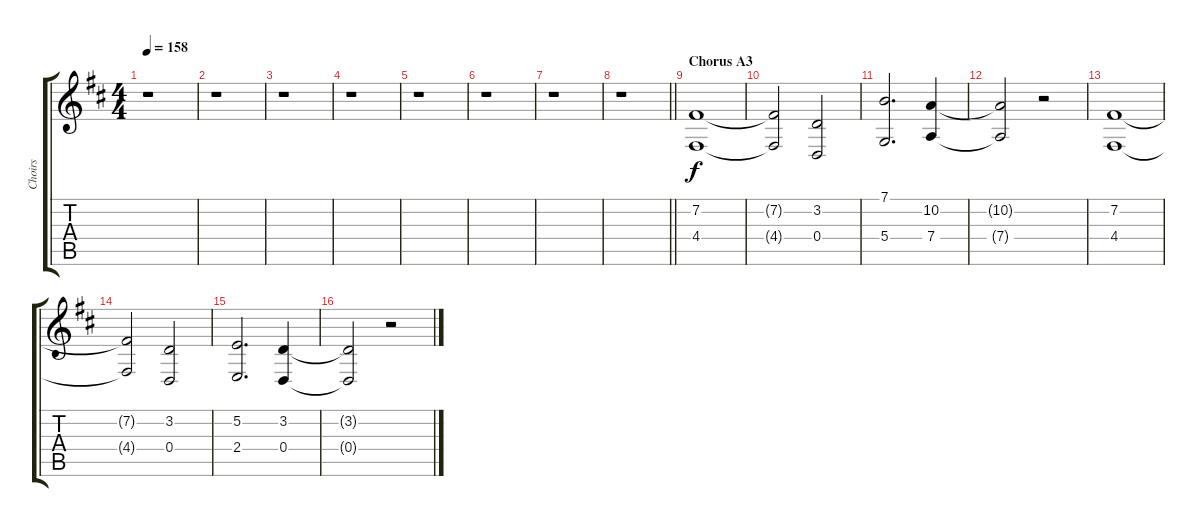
\track ("Choirs" "Choirs") {instrument choiraahs}
\staff {score tabs}
\tuning (E4 B3 G3 D3 A2 E2) {hide}
\ts (4 4)
\tempo 158
\clef g2
\ks d
r.1{dy f} |
r.1 |
r.1 |
r.1 |
r.1 |
r.1 |
r.1 |
\barLineRight lightlight
r.1 |
\section ("" "Chorus A3")
(7.2 4.4).1{volume 12} |
(7.2{t} 4.4{t}).2{beam merge} (3.2 0.4).2 |
(7.1 5.4).2{d} (10.2 7.4).4 |
(10.2{t} 7.4{t}).2 r.2 |
(7.2 4.4).1 |
(7.2{t} 4.4{t}).2{beam merge} (3.2 0.4).2 |
(5.2 2.4).2{d} (3.2 0.4).4 |
(3.2{t} 0.4{t}).2 r.2
